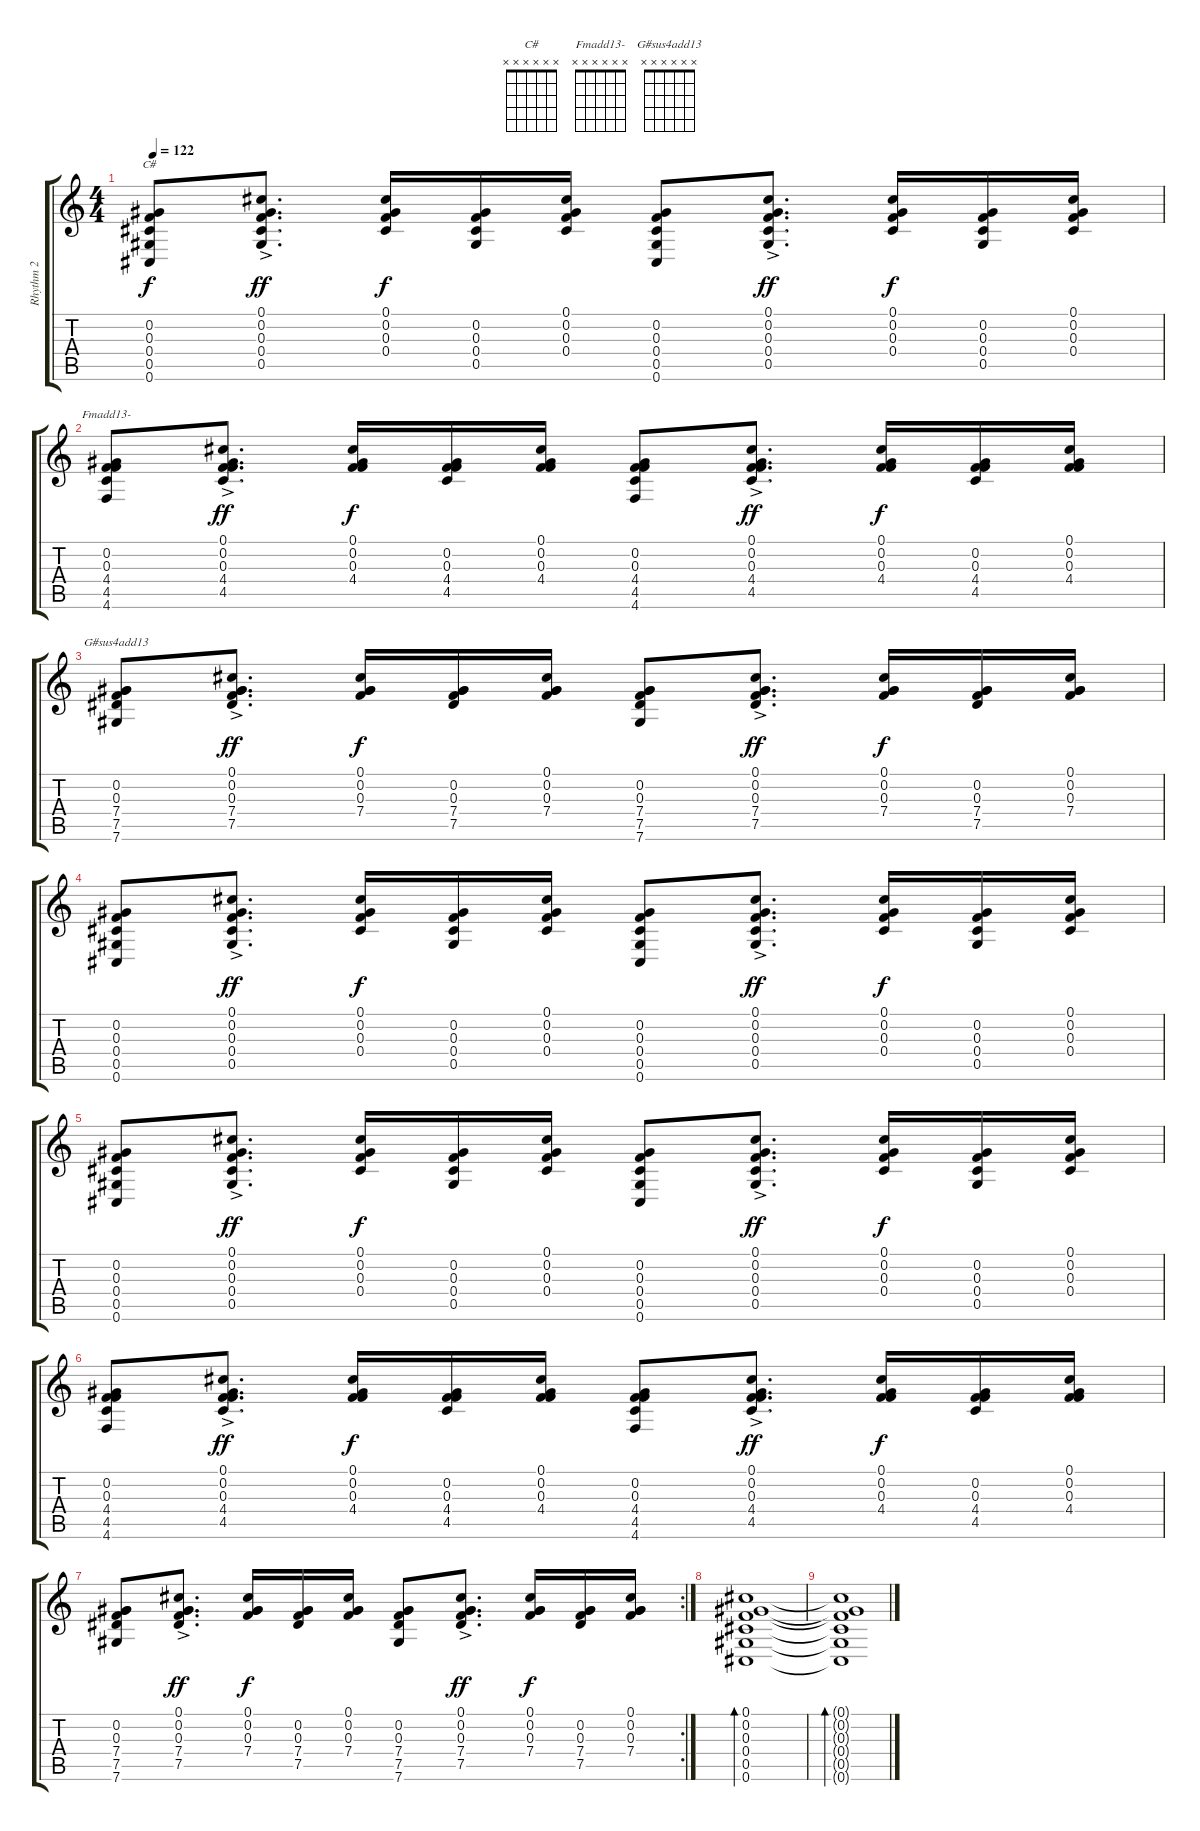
\track ("Rhythm 2" "Rhythm 2") {instrument acousticguitarsteel}
\staff {score tabs}
\tuning (Db4 Ab3 F3 Db3 Ab2 Db2) {hide}
\chord ("C#" x x x x x x)
\chord ("Fmadd13-" x x x x x x)
\chord ("G#sus4add13" x x x x x x)
\ts (4 4)
\tempo 122
\clef g2
\ks c
(0.2 0.3 0.4 0.5 0.6).8{ch "C#" dy f} (0.1 0.2 0.3{ac} 0.4 0.5).8{d dy ff} (0.1 0.2 0.3 0.4).16{dy f} (0.2 0.3 0.4 0.5).16 (0.1 0.2 0.3 0.4).16 (0.2 0.3 0.4 0.5 0.6).8 (0.1 0.2 0.3{ac} 0.4 0.5).8{d dy ff} (0.1 0.2 0.3 0.4).16{dy f} (0.2 0.3 0.4 0.5).16 (0.1 0.2 0.3 0.4).16 |
(0.2 0.3 4.4 4.5 4.6).8{ch "Fmadd13-"} (0.1 0.2 0.3{ac} 4.4 4.5).8{d dy ff} (0.1 0.2 0.3 4.4).16{dy f} (0.2 0.3 4.4 4.5).16 (0.1 0.2 0.3 4.4).16 (0.2 0.3 4.4 4.5 4.6).8 (0.1 0.2 0.3{ac} 4.4 4.5).8{d dy ff} (0.1 0.2 0.3 4.4).16{dy f} (0.2 0.3 4.4 4.5).16 (0.1 0.2 0.3 4.4).16 |
(0.2 0.3 7.4 7.5 7.6).8{ch "G#sus4add13"} (0.1 0.2 0.3{ac} 7.4 7.5).8{d dy ff} (0.1 0.2 0.3 7.4).16{dy f} (0.2 0.3 7.4 7.5).16 (0.1 0.2 0.3 7.4).16 (0.2 0.3 7.4 7.5 7.6).8 (0.1 0.2 0.3{ac} 7.4 7.5).8{d dy ff} (0.1 0.2 0.3 7.4).16{dy f} (0.2 0.3 7.4 7.5).16 (0.1 0.2 0.3 7.4).16 |
(0.2 0.3 0.4 0.5 0.6).8 (0.1 0.2 0.3{ac} 0.4 0.5).8{d dy ff} (0.1 0.2 0.3 0.4).16{dy f} (0.2 0.3 0.4 0.5).16 (0.1 0.2 0.3 0.4).16 (0.2 0.3 0.4 0.5 0.6).8 (0.1 0.2 0.3{ac} 0.4 0.5).8{d dy ff} (0.1 0.2 0.3 0.4).16{dy f} (0.2 0.3 0.4 0.5).16 (0.1 0.2 0.3 0.4).16 |
(0.2 0.3 0.4 0.5 0.6).8 (0.1 0.2 0.3{ac} 0.4 0.5).8{d dy ff} (0.1 0.2 0.3 0.4).16{dy f} (0.2 0.3 0.4 0.5).16 (0.1 0.2 0.3 0.4).16 (0.2 0.3 0.4 0.5 0.6).8 (0.1 0.2 0.3{ac} 0.4 0.5).8{d dy ff} (0.1 0.2 0.3 0.4).16{dy f} (0.2 0.3 0.4 0.5).16 (0.1 0.2 0.3 0.4).16 |
(0.2 0.3 4.4 4.5 4.6).8 (0.1 0.2 0.3{ac} 4.4 4.5).8{d dy ff} (0.1 0.2 0.3 4.4).16{dy f} (0.2 0.3 4.4 4.5).16 (0.1 0.2 0.3 4.4).16 (0.2 0.3 4.4 4.5 4.6).8 (0.1 0.2 0.3{ac} 4.4 4.5).8{d dy ff} (0.1 0.2 0.3 4.4).16{dy f} (0.2 0.3 4.4 4.5).16 (0.1 0.2 0.3 4.4).16 |
\rc 2
(0.2 0.3 7.4 7.5 7.6).8 (0.1 0.2 0.3{ac} 7.4 7.5).8{d dy ff} (0.1 0.2 0.3 7.4).16{dy f} (0.2 0.3 7.4 7.5).16 (0.1 0.2 0.3 7.4).16 (0.2 0.3 7.4 7.5 7.6).8 (0.1 0.2 0.3{ac} 7.4 7.5).8{d dy ff} (0.1 0.2 0.3 7.4).16{dy f} (0.2 0.3 7.4 7.5).16 (0.1 0.2 0.3 7.4).16 |
(0.1 0.2 0.3 0.4 0.5 0.6).1{bd 120} |
(0.1{t} 0.2{t} 0.3{t} 0.4{t} 0.5{t} 0.6{t}).1{bd 120}
